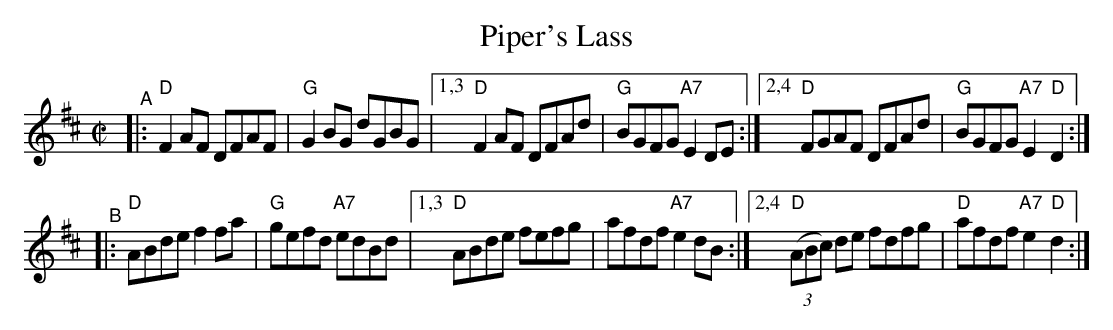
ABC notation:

X:1
T: Piper's Lass
M: C|
L: 1/8
K: D
"^A"\
|:"D"F2AF DFAF | "G"G2BG dGBG |[1,3 "D"F2AF DFAd | "G"BGFG "A7"E2DE \
                             :|[2,4 "D"FGAF DFAd | "G"BGFG "A7"E2"D"D2 :|
"^B"\
|:"D"ABde f2fa | "G"gefd "A7"edBd |[1,3 "D"ABde fefg | afdf "A7"e2dB \
                                 :|[2,4 "D"((3ABc) de fdfg | "D"afdf "A7"e2"D"d2 :|
